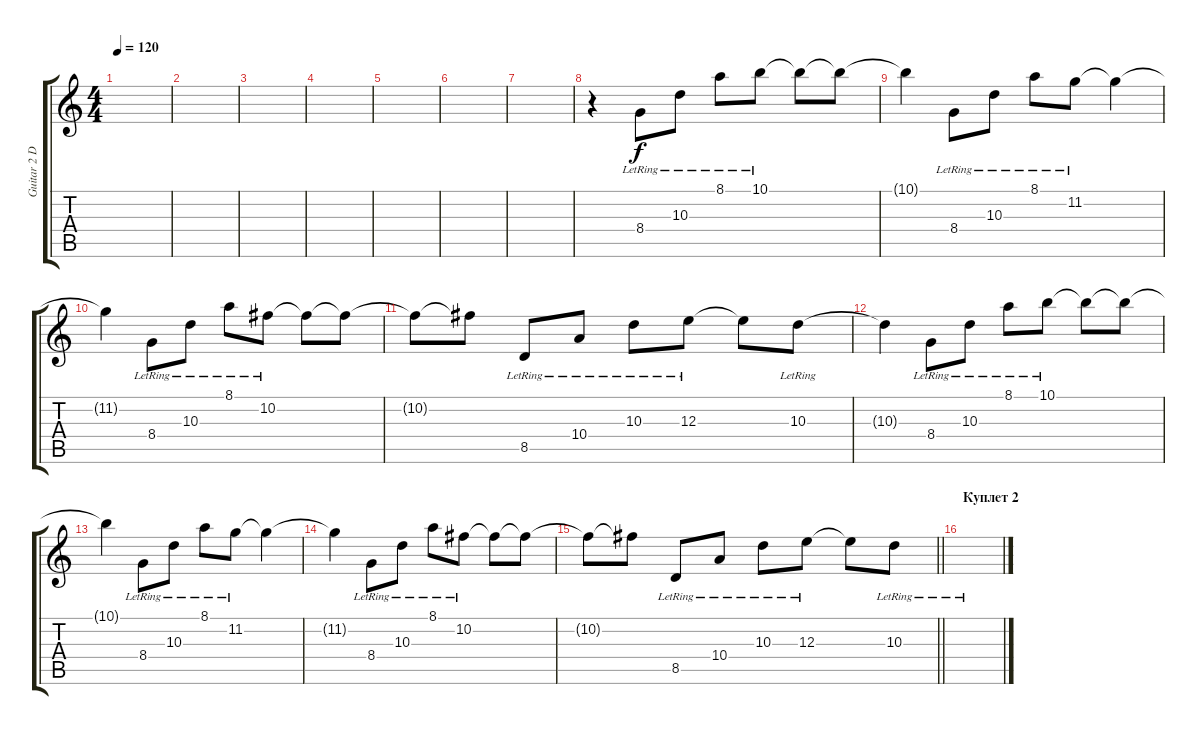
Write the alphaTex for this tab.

\track ("Guitar 2 Delay" "Guitar 2 D") {instrument acousticguitarsteel}
\staff {score tabs}
\tuning (Db4 Ab3 E3 B2 Gb2 B1) {hide}
\ts (4 4)
\tempo 120
\clef g2
\ks c
|
|
|
|
|
|
|
r.4 8.4{lr}.8 10.3{lr}.8 8.1{lr}.8 10.1{lr}.8 10.1{t}.8 10.1{t}.8 |
10.1{t}.4 8.4{lr}.8 10.3{lr}.8 8.1{lr}.8 11.2{lr}.8 11.2{t}.4 |
11.2{t}.4 8.4{lr}.8 10.3{lr}.8 8.1{lr}.8 10.2{lr}.8 10.2{t}.8 10.2{t}.8 |
10.2{t}.8 10.2{t}.8 8.5{lr}.8 10.4{lr}.8 10.3{lr}.8 12.3{lr}.8 12.3{t}.8 10.3{lr}.8 |
10.3{t}.4 8.4{lr}.8 10.3{lr}.8 8.1{lr}.8 10.1{lr}.8 10.1{t}.8 10.1{t}.8 |
10.1{t}.4 8.4{lr}.8 10.3{lr}.8 8.1{lr}.8 11.2{lr}.8 11.2{t}.4 |
11.2{t}.4 8.4{lr}.8 10.3{lr}.8 8.1{lr}.8 10.2{lr}.8 10.2{t}.8 10.2{t}.8 |
\barLineRight lightlight
10.2{t}.8 10.2{t}.8 8.5{lr}.8 10.4{lr}.8 10.3{lr}.8 12.3{lr}.8 12.3{t}.8 10.3{lr}.8 |
\section ("" "Куплет 2")
